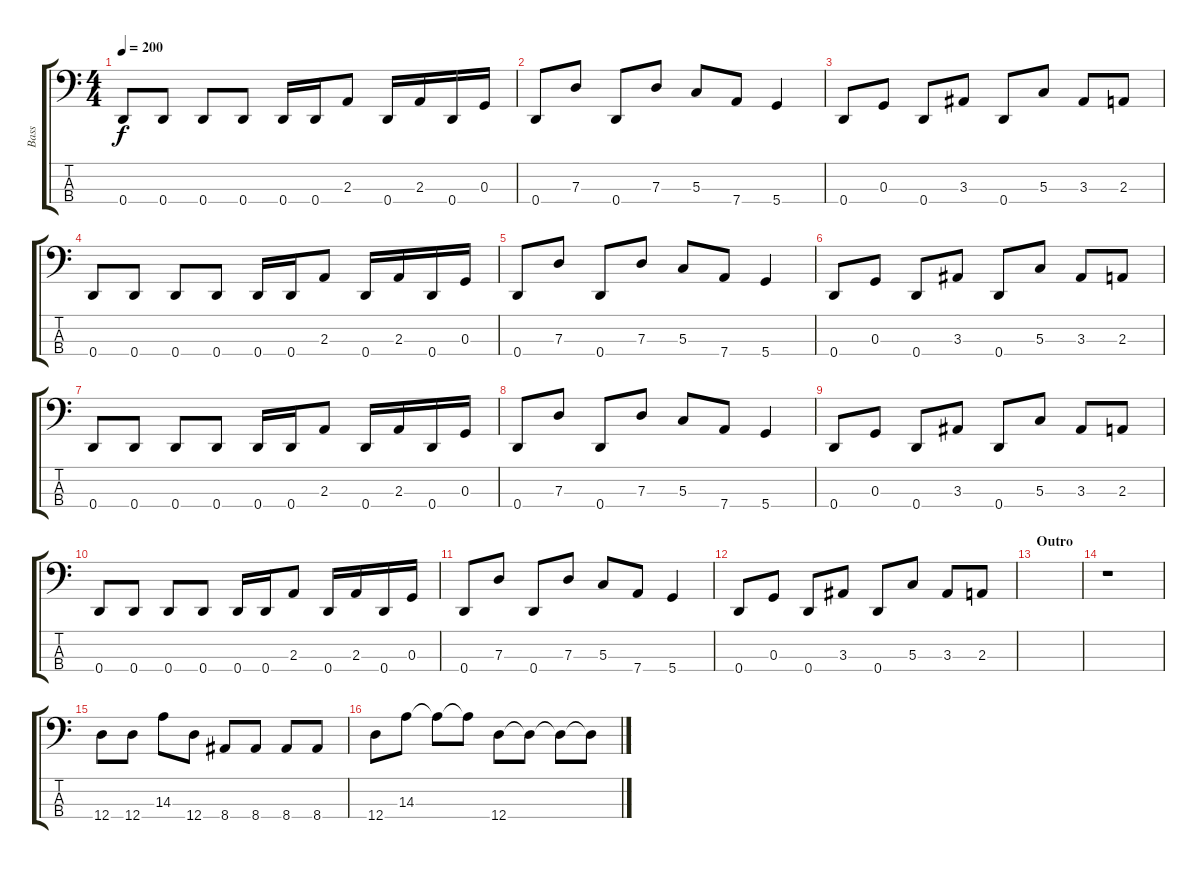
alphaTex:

\track ("Bass" "Bass") {instrument electricbasspick}
\staff {score tabs}
\tuning (F2 C2 G1 D1) {hide}
\ts (4 4)
\tempo 200
\clef f4
\ks c
0.4.8{dy f} 0.4.8 0.4.8 0.4.8 0.4.16 0.4.16 2.3.8 0.4.16 2.3.16 0.4.16 0.3.16 |
0.4.8 7.3.8 0.4.8 7.3.8 5.3.8 7.4.8 5.4.4 |
0.4.8 0.3.8 0.4.8 3.3.8 0.4.8 5.3.8 3.3.8 2.3.8 |
0.4.8 0.4.8 0.4.8 0.4.8 0.4.16 0.4.16 2.3.8 0.4.16 2.3.16 0.4.16 0.3.16 |
0.4.8 7.3.8 0.4.8 7.3.8 5.3.8 7.4.8 5.4.4 |
0.4.8 0.3.8 0.4.8 3.3.8 0.4.8 5.3.8 3.3.8 2.3.8 |
0.4.8 0.4.8 0.4.8 0.4.8 0.4.16 0.4.16 2.3.8 0.4.16 2.3.16 0.4.16 0.3.16 |
0.4.8 7.3.8 0.4.8 7.3.8 5.3.8 7.4.8 5.4.4 |
0.4.8 0.3.8 0.4.8 3.3.8 0.4.8 5.3.8 3.3.8 2.3.8 |
0.4.8{volume 0} 0.4.8 0.4.8 0.4.8 0.4.16 0.4.16 2.3.8 0.4.16 2.3.16 0.4.16 0.3.16 |
0.4.8 7.3.8 0.4.8 7.3.8 5.3.8 7.4.8 5.4.4 |
0.4.8 0.3.8 0.4.8 3.3.8 0.4.8 5.3.8 3.3.8 2.3.8 |
\section ("" "Outro")
|
r.1{volume 16 instrument fretlessbass} |
12.4.8 12.4.8 14.3.8 12.4.8 8.4.8 8.4.8 8.4.8 8.4.8 |
12.4.8 14.3.8 14.3{t}.8 14.3{t}.8 12.4.8 12.4{t}.8 12.4{t}.8 12.4{t}.8
